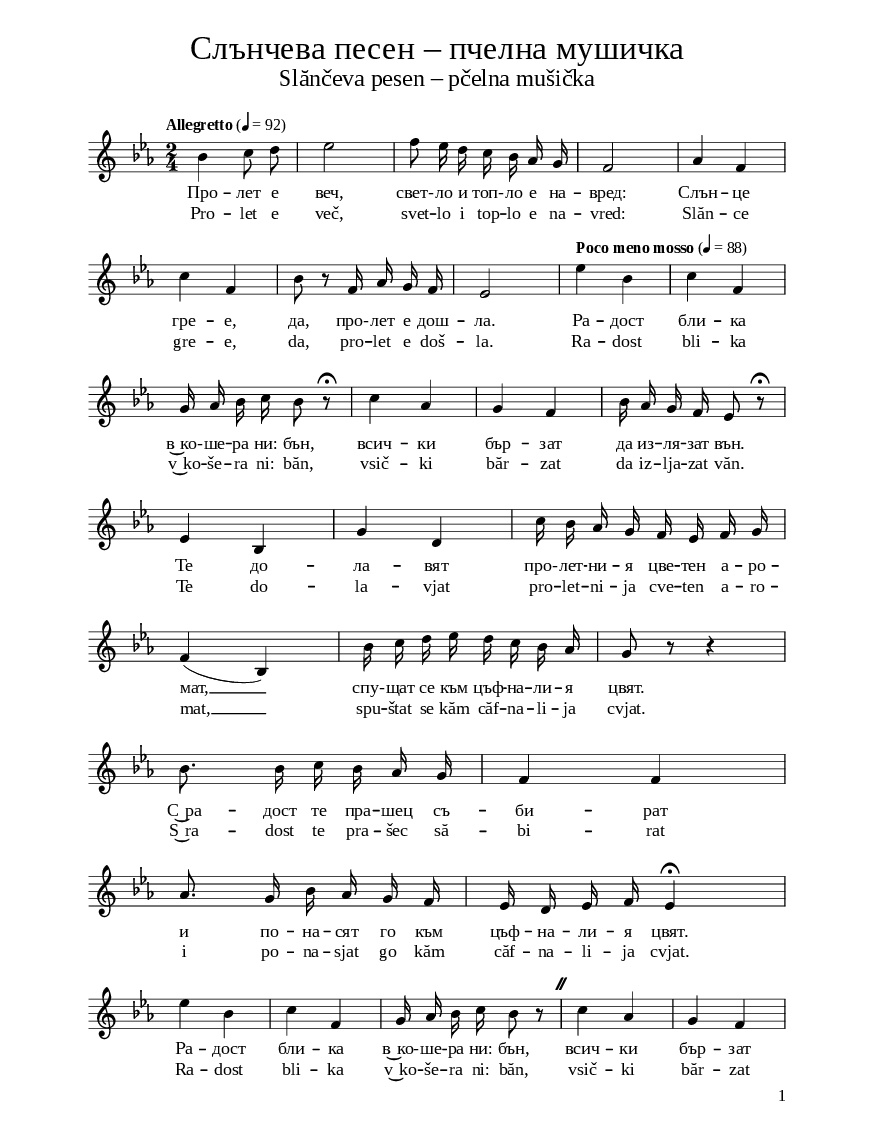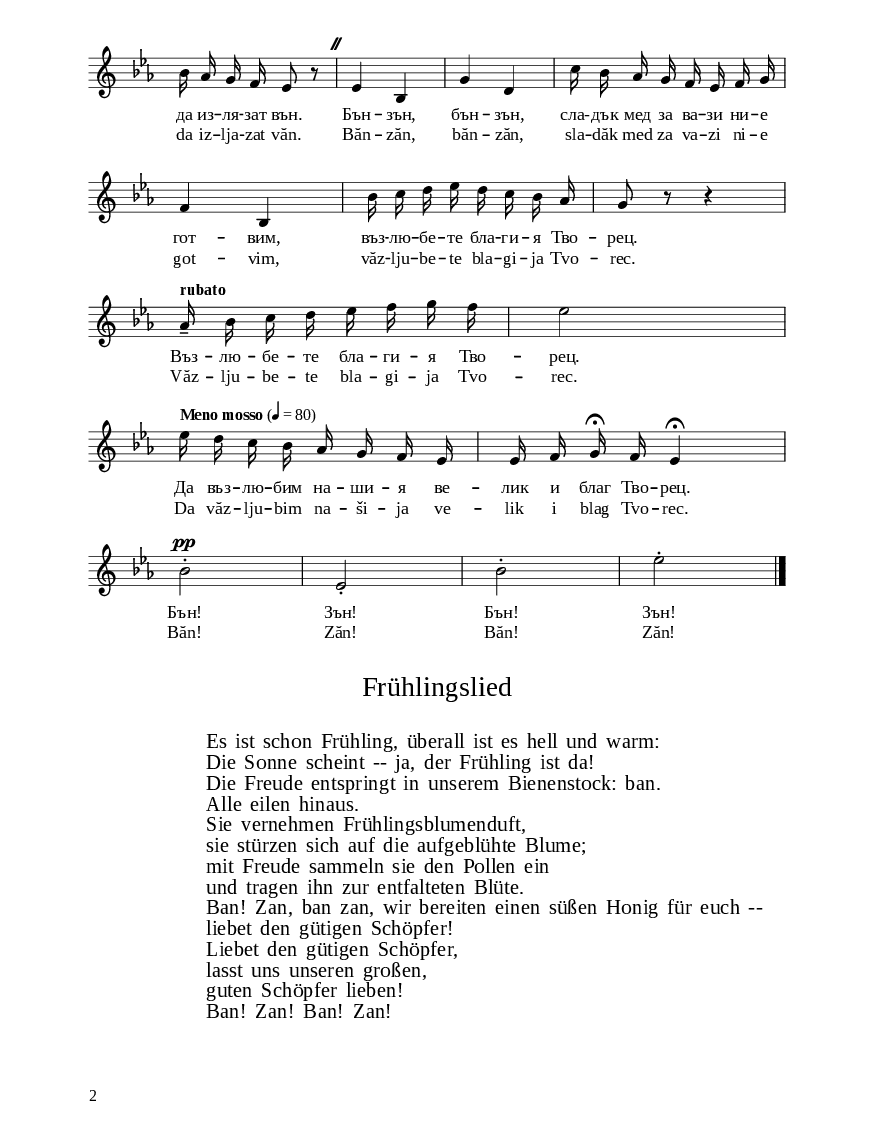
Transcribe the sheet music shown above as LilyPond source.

\version "2.24.1"

\include "include/globals.ily"

\bookpart {
  \label #'ref125
  \tocItem \markup "Слънчева песен – пчелна – Slănčeva pesen – pčelna mušička"
  \include "include/bookpart-paper.ily"
  \score {
    \include "include/score-layout.ily"

    \new Voice \relative c' {
      \clef treble
       \key es \major
      \time 2/4
      \tempoFunc "Allegretto" 4 "92"
      \autoBeamOff
      bes'4  c8  d8
      | % 44
      es2 | % 45
      f8  es16  d16  c16
      bes16 as16 g16 |  % 46
      f2 | % 47
      as4 f4 \break | % 48
      c'4 f,4 | % 49
      bes8 r8 f16 as16 g16
      f16 | 
      es2 |
      \tempoFunc "Poco meno mosso" 4 "88"
      es'4  bes4 | % 52
      c4 f,4 \break | % 53
      g16 as16  bes16  c16
      bes8 r8 ^\fermata |  % 54
      c4 as4 |  % 55
      g4 f4 | % 56
      bes16 as16 g16 f16 es8
      r8 ^\fermata  \break | % 57
      es4 bes4 |  g'4 d4 |% 58
      % 59
      c'16  bes16 as16 g16
      f16 es16 f16 g16 \break |
      f4 ( bes,4 )  | % 61
      bes'16  c16  d16  es16
      d16  c16  bes16 as16 | % 62
      g8 r8 r4 \break  | % 63
      bes8.  bes16  c16  bes16
      as16 g16  | % 64
      f4 f4 | \break % 65
      as8. g16  bes16 as16 g16
      f16 | % 66
      es16 d16 es16 f16 es4
      ^\fermata | \break % 67
   
      es'4  bes4 | % 68
      c4 f,4 | % 69
      g16 as16  bes16  c16
      bes8 r8 \mark \markup \fontsize #-3 { \musicglyph "scripts.caesura.straight" }|
      c4 as4 |   % 71
      g4 f4 |  \break % 72
      bes16 as16 g16 f16 es8
      r8 \mark \markup \fontsize #-3 { \musicglyph "scripts.caesura.straight" } |  % 73
      es4 bes4 |  % 74
      g'4 d4 | % 75
      c'16  bes16 as16 g16
      f16 es16 f16 g16 |  \break % 76
      f4 bes,4  | % 77
      bes'16  c16  d16  es16
      d16  c16  bes16 as16 |  % 78
      g8 r8 r4 \break | 
      as16 -- ^\markup{ \bold {rubato} }  bes16
      c16  d16  es16  f16
      g16  f16 |
      es2 \break | % 81
      \tempoFunc "Meno mosso" 4 "80"
      es16  d16  c16  bes16
      as16 g16 f16 es16 |  % 82
      es16 f16 g16 ^\fermata f16
      es4 ^\fermata \break | % 83
      bes'2 -. ^\pp | % 84
      es,2 -. | % 85
      bes'2 -. | % 86
      es2 -. \bar "|."
    }

    \addlyrics {
      Про --
      лет е веч, "свет-" -- ло и "топ-" -- ло
      е на -- вред: Слън -- це гре --
      е, да, "про-" -- лет е дош -- ла. Ра
      -- дост бли -- ка "в~ко-" -- ше -- ра
      ни: бън, всич -- ки бър -- зат да
      из -- ля -- зат вън. Те до -- ла --
      вят "про-" -- лет -- ни -- я цве -- тен
      а -- ро -- мат, __ "спу-" -- щат се
      към цъф -- на -- ли -- я цвят.
      С~ра -- дост те пра -- шец съ --
      би -- рат и по -- на -- сят го към
      цъф -- на -- ли -- я цвят. Ра --
      дост бли -- ка "в~ко-" -- ше -- ра
      ни: бън, всич -- ки бър -- зат да
      из -- ля -- зат вън. Бън -- зън,
      бън -- зън, "сла-" -- дък мед за ва --
      зи ни -- е гот -- вим, въз -- лю --
      бе -- те бла -- ги -- я Тво -- рец.
      Въз -- лю -- бе -- те бла -- ги -- я
      Тво -- рец. Да въз -- лю -- бим на
      -- ши -- я ве -- лик и благ Тво --
      рец. Бън! Зън! Бън! Зън!
    }
     \addlyrics {
      Pro --
      let e več, svet -- lo i top -- lo
      e na -- vred: Slăn -- ce gre --
      e, da, pro -- let e doš -- la. Ra
      -- dost bli -- ka v~ko -- še -- ra
      ni: băn, vsič -- ki băr -- zat da
      iz -- lja -- zat văn. Te do -- la --
      vjat pro -- let -- ni -- ja cve -- ten
      a -- ro -- mat, __ spu -- štat se
      kăm căf -- na -- li -- ja cvjat.
      S~ra -- dost te pra -- šec să --
      bi -- rat i po -- na -- sjat go kăm
      căf -- na -- li -- ja cvjat. Ra --
      dost bli -- ka v~ko -- še -- ra
      ni: băn, vsič -- ki băr -- zat da
      iz -- lja -- zat văn. Băn -- zăn,
      băn -- zăn, sla -- dăk med za va --
      zi ni -- e got -- vim, văz -- lju --
      be -- te bla -- gi -- ja Tvo -- rec.
      Văz -- lju -- be -- te bla -- gi -- ja
      Tvo -- rec. Da văz -- lju -- bim na
      -- ši -- ja ve -- lik i blag Tvo --
      rec. Băn! Zăn! Băn! Zăn!
    }

    \header {
      title = \titleFunc "Слънчева песен – пчелна мушичка" "Slănčeva pesen – pčelna mušička"
    }

    \midi{}

  } % score



  % include foreign translation(s) of the song
  \version "2.20.0"

\markup \fill-line { \fontsize #deTitleFontSize "Frühlingslied" }
\markup \null
\markup \null
\markup \fontsize #deCoupletFontSize {
  \hspace #10
  \override #`(baseline-skip . ,deCoupletBaselineSkip)

  \column {
    \line { " " }

 \line { " "Es ist schon Frühling, überall ist es hell und warm:}

 \line { " "Die Sonne scheint -- ja, der Frühling ist da! }

 \line { " "Die Freude entspringt in unserem Bienenstock: ban. }

 \line { " "Alle eilen hinaus. }

 \line { " "Sie vernehmen Frühlingsblumenduft, }

 \line { " "sie stürzen sich auf die aufgeblühte Blume; }

 \line { " "mit Freude sammeln sie den Pollen ein }

 \line { " "und tragen ihn zur entfalteten Blüte.}

 \line { " "Ban! Zan, ban zan, wir bereiten einen süßen Honig für euch --}

 \line { " "liebet den gütigen Schöpfer! }

 \line { " "Liebet den gütigen Schöpfer,}

 \line { " "lasst uns unseren großen, }

 \line { " "guten Schöpfer lieben!}

 \line { " "Ban! Zan! Ban! Zan!}

  }
}


} % bookpart
